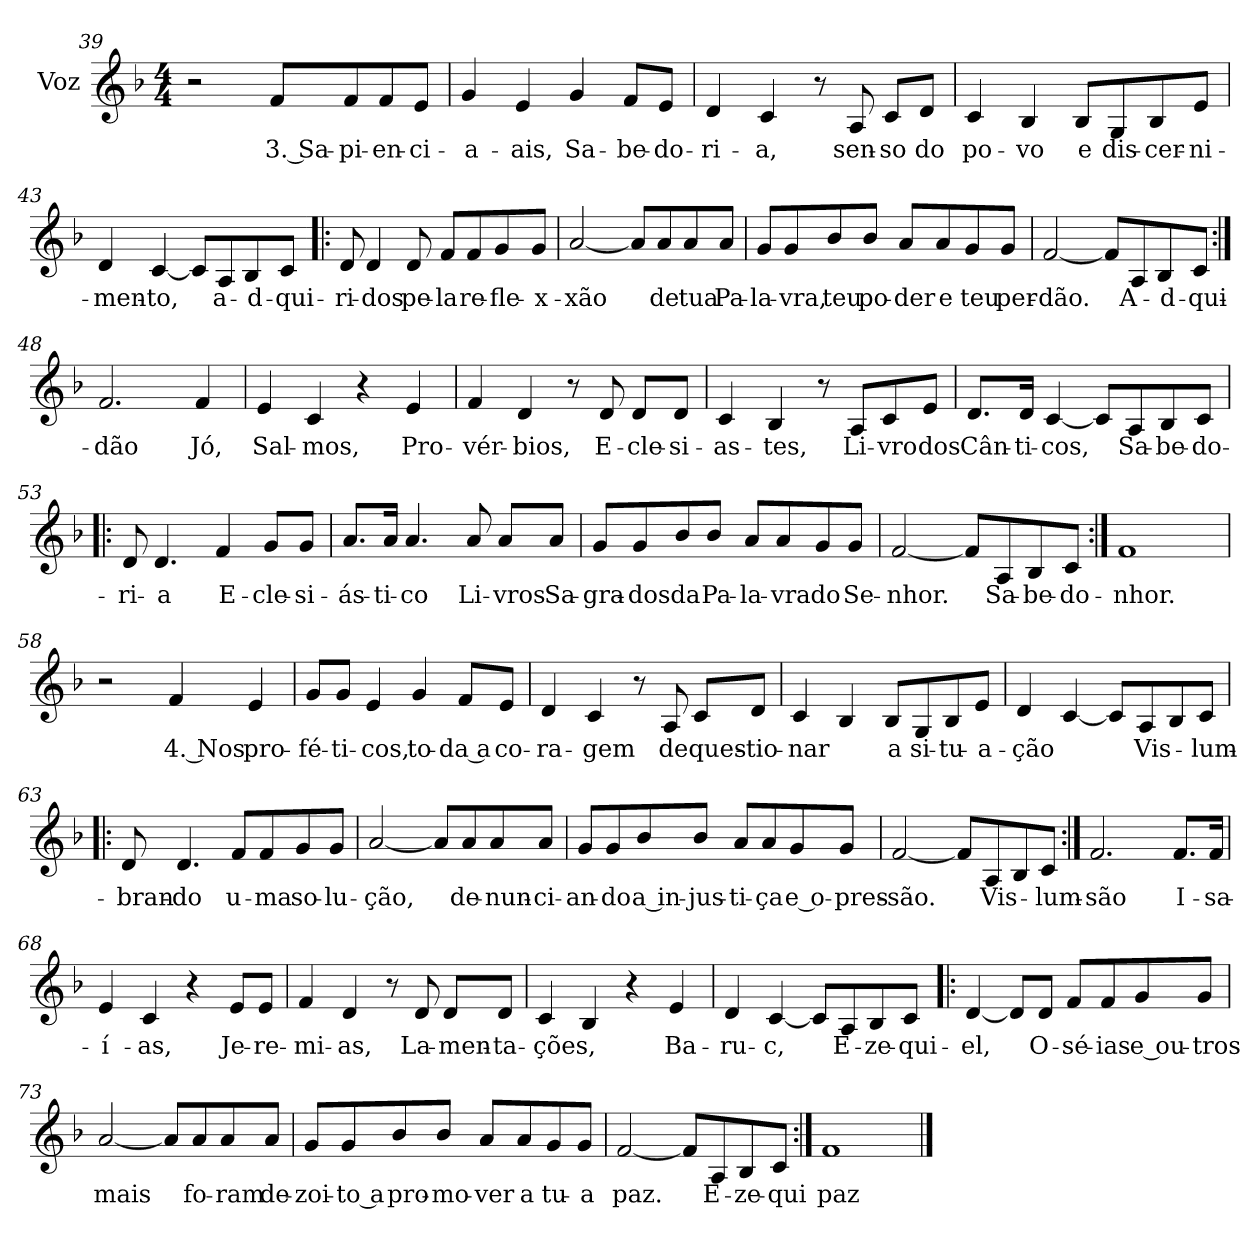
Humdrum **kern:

**kern	**text
*part1	*part1
*staff1	*staff1
*I"Voz	*
*I'Vo.	*
!!LO:PB:g=z
*clefG2	*
*k[b-]	*
*M4/4	*
=39	=39
2r	.
!	!LO:LY:b
8f/L	3. Sa-
!	!LO:LY:b
8f/	-pi-
!	!LO:LY:b
8f/	-en-
!	!LO:LY:b
8e/J	-ci-
=40	=40
!	!LO:LY:b
4g/	-a-
!	!LO:LY:b
4e/	-ais,
!	!LO:LY:b
4g/	Sa-
!	!LO:LY:b
8f/L	-be-
!	!LO:LY:b
8e/J	-do-
=41	=41
!	!LO:LY:b
4d/	-ri-
!	!LO:LY:b
4c/	-a,
8r	.
!	!LO:LY:b
8A/	sen-
!	!LO:LY:b
8c/L	-so
!	!LO:LY:b
8d/J	do
=42	=42
!	!LO:LY:b
4c/	po-
!	!LO:LY:b
4B-/	-vo
!	!LO:LY:b
8B-/L	e
!	!LO:LY:b
8G/	dis-
!	!LO:LY:b
8B-/	-cer-
!	!LO:LY:b
8e/J	-ni-
=43	=43
!	!LO:LY:b
4d/	-men-
!	!LO:LY:b
[4c/	-to,
8c/L]	.
!	!LO:LY:b
8A/	a-
!	!LO:LY:b
8B-/	-d-
!	!LO:LY:b
8c/J	-qui-
!!LO:LB:g=z
=44!|:	=44!|:
!	!LO:LY:b
8d/	-ri-
!	!LO:LY:b
4d/	-dos
!	!LO:LY:b
8d/	pe-
!	!LO:LY:b
8f/L	-la
!	!LO:LY:b
8f/	re-
!	!LO:LY:b
8g/	-fle-
!	!LO:LY:b
8g/J	-x-
=45	=45
!	!LO:LY:b
[2a/	-xão
8a/L]	.
!	!LO:LY:b
8a/	de
!	!LO:LY:b
8a/	tua
!	!LO:LY:b
8a/J	Pa-
=46	=46
!	!LO:LY:b
8g/L	-la-
!	!LO:LY:b
8g/	-vra,
!	!LO:LY:b
8b-/	teu
!	!LO:LY:b
8b-/J	po-
!	!LO:LY:b
8a/L	-der
!	!LO:LY:b
8a/	e
!	!LO:LY:b
8g/	teu
!	!LO:LY:b
8g/J	per-
=47	=47
!	!LO:LY:b
[2f/	-dão.
8f/L]	.
!	!LO:LY:b
8A/	A-
!	!LO:LY:b
8B-/	-d-
!	!LO:LY:b
8c/J	-qui-
=48:|!	=48:|!
!	!LO:LY:b
2.f/	-dão
!	!LO:LY:b
4f/	-Jó,
!!LO:LB:g=z
=49	=49
!	!LO:LY:b
4e/	Sal-
!	!LO:LY:b
4c/	-mos,
4r	.
!	!LO:LY:b
4e/	Pro-
=50	=50
!	!LO:LY:b
4f/	-vér-
!	!LO:LY:b
4d/	-bios,
8r	.
!	!LO:LY:b
8d/	E-
!	!LO:LY:b
8d/L	-cle-
!	!LO:LY:b
8d/J	-si-
=51	=51
!	!LO:LY:b
4c/	-as-
!	!LO:LY:b
4B-/	-tes,
8r	.
!	!LO:LY:b
8A/L	Li-
!	!LO:LY:b
8c/	-vro
!	!LO:LY:b
8e/J	dos
=52	=52
!	!LO:LY:b
8.d/L	Cân-
!	!LO:LY:b
16d/Jk	-ti-
!	!LO:LY:b
[4c/	-cos,
8c/L]	.
!	!LO:LY:b
8A/	Sa-
!	!LO:LY:b
8B-/	-be-
!	!LO:LY:b
8c/J	-do-
=53!|:	=53!|:
!	!LO:LY:b
8d/	-ri-
!	!LO:LY:b
4.d/	-a
!	!LO:LY:b
4f/	-E-
!	!LO:LY:b
8g/L	-cle-
!	!LO:LY:b
8g/J	-si-
!!LO:LB:g=z
=54	=54
!	!LO:LY:b
8.a/L	-ás-
!	!LO:LY:b
16a/Jk	-ti-
!	!LO:LY:b
4.a/	-co
!	!LO:LY:b
8a/	-Li-
!	!LO:LY:b
8a/L	-vros
!	!LO:LY:b
8a/J	Sa-
=55	=55
!	!LO:LY:b
8g/L	-gra-
!	!LO:LY:b
8g/	-dos
!	!LO:LY:b
8b-/	da
!	!LO:LY:b
8b-/J	Pa-
!	!LO:LY:b
8a/L	-la-
!	!LO:LY:b
8a/	-vra
!	!LO:LY:b
8g/	do
!	!LO:LY:b
8g/J	Se-
=56	=56
!	!LO:LY:b
[2f/	-nhor.
8f/L]	.
!	!LO:LY:b
8A/	Sa-
!	!LO:LY:b
8B-/	-be-
!	!LO:LY:b
8c/J	-do-
=57:|!	=57:|!
!	!LO:LY:b
1f	-nhor.
!!LO:LB:g=z
=58	=58
2r	.
!	!LO:LY:b
4f/	4. Nos
!	!LO:LY:b
4e/	pro-
=59	=59
!	!LO:LY:b
8g/L	-fé-
!	!LO:LY:b
8g/J	-ti-
!	!LO:LY:b
4e/	-cos,
!	!LO:LY:b
4g/	to-
!	!LO:LY:b
8f/L	-da a
!	!LO:LY:b
8e/J	co-
=60	=60
!	!LO:LY:b
4d/	-ra-
!	!LO:LY:b
4c/	-gem
8r	.
!	!LO:LY:b
8A/	de
!	!LO:LY:b
8c/L	ques-
!	!LO:LY:b
8d/J	-tio-
=61	=61
!	!LO:LY:b
4c/	-nar
4B-/	.
!	!LO:LY:b
8B-/L	a
!	!LO:LY:b
8G/	si-
!	!LO:LY:b
8B-/	-tu-
!	!LO:LY:b
8e/J	-a-
=62	=62
!	!LO:LY:b
4d/	-ção
[4c/	.
8c/L]	.
!	!LO:LY:b
8A/	Vis-
8B-/	.
!	!LO:LY:b
8c/J	-lum-
!!LO:LB:g=z
=63!|:	=63!|:
!	!LO:LY:b
8d/	-bran-
!	!LO:LY:b
4.d/	-do
!	!LO:LY:b
8f/L	-u-
!	!LO:LY:b
8f/	-ma
!	!LO:LY:b
8g/	so-
!	!LO:LY:b
8g/J	-lu-
=64	=64
!	!LO:LY:b
[2a/	-ção,
8a/L]	.
!	!LO:LY:b
8a/	de-
!	!LO:LY:b
8a/	-nun-
!	!LO:LY:b
8a/J	-ci-
=65	=65
!	!LO:LY:b
8g/L	-an-
!	!LO:LY:b
8g/	-do
!	!LO:LY:b
8b-/	a in-
!	!LO:LY:b
8b-/J	-jus-
!	!LO:LY:b
8a/L	-ti-
!	!LO:LY:b
8a/	-ça
!	!LO:LY:b
8g/	e o-
!	!LO:LY:b
8g/J	-pres-
=66	=66
!	!LO:LY:b
[2f/	-são.
8f/L]	.
!	!LO:LY:b
8A/	Vis-
8B-/	.
!	!LO:LY:b
8c/J	-lum-
=67:|!	=67:|!
!	!LO:LY:b
2.f/	-são
!	!LO:LY:b
8.f/L	-I-
!	!LO:LY:b
16f/Jk	-sa-
!!LO:LB:g=z
=68	=68
!	!LO:LY:b
4e/	-í-
!	!LO:LY:b
4c/	-as,
4r	.
!	!LO:LY:b
8e/L	-Je-
!	!LO:LY:b
8e/J	-re-
=69	=69
!	!LO:LY:b
4f/	-mi-
!	!LO:LY:b
4d/	-as,
8r	.
!	!LO:LY:b
8d/	La-
!	!LO:LY:b
8d/L	-men-
!	!LO:LY:b
8d/J	-ta-
=70	=70
!	!LO:LY:b
4c/	-ções,
4B-/	.
4r	.
!	!LO:LY:b
4e/	Ba-
=71	=71
!	!LO:LY:b
4d/	-ru-
!	!LO:LY:b
[4c/	-c,
8c/L]	.
!	!LO:LY:b
8A/	E-
!	!LO:LY:b
8B-/	-ze-
!	!LO:LY:b
8c/J	-qui-
=72!|:	=72!|:
!	!LO:LY:b
[4d/	-el,
8d/L]	.
!	!LO:LY:b
8d/J	O-
!	!LO:LY:b
8f/L	-sé-
!	!LO:LY:b
8f/	-ias
!	!LO:LY:b
8g/	e ou-
!	!LO:LY:b
8g/J	-tros
!!LO:LB:g=z
=73	=73
!	!LO:LY:b
[2a/	mais
8a/L]	.
!	!LO:LY:b
8a/	fo-
!	!LO:LY:b
8a/	-ram
!	!LO:LY:b
8a/J	de-
=74	=74
!	!LO:LY:b
8g/L	-zoi-
!	!LO:LY:b
8g/	-to a
!	!LO:LY:b
8b-/	pro-
!	!LO:LY:b
8b-/J	-mo-
!	!LO:LY:b
8a/L	-ver
!	!LO:LY:b
8a/	a
!	!LO:LY:b
8g/	tu-
!	!LO:LY:b
8g/J	-a
=75	=75
!	!LO:LY:b
[2f/	paz.
8f/L]	.
!	!LO:LY:b
8A/	E-
!	!LO:LY:b
8B-/	-ze-
!	!LO:LY:b
8c/J	-qui
=76:|!	=76:|!
!	!LO:LY:b
1f	paz
==	==
*-	*-
